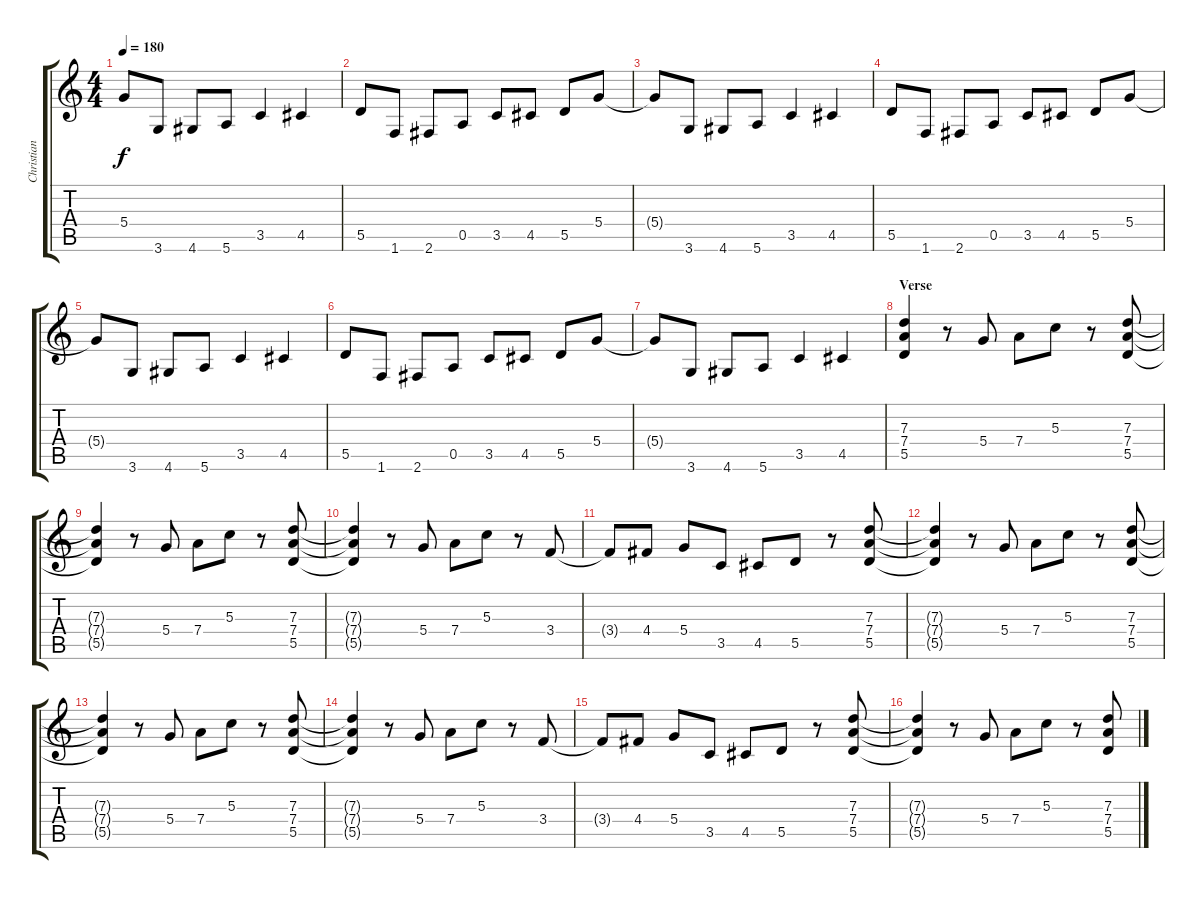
\track ("Christian Livingstone" "Christian ") {instrument overdrivenguitar}
\staff {score tabs}
\tuning (E4 B3 G3 D3 A2 E2) {hide}
\ts (4 4)
\tempo 180
\clef g2
\ks c
5.4{t}.8{dy f} 3.6.8 4.6.8 5.6.8 3.5.4 4.5.4 |
5.5.8 1.6.8 2.6.8 0.5.8 3.5.8 4.5.8 5.5.8 5.4.8 |
5.4{t}.8 3.6.8 4.6.8 5.6.8 3.5.4 4.5.4 |
5.5.8 1.6.8 2.6.8 0.5.8 3.5.8 4.5.8 5.5.8 5.4.8 |
5.4{t}.8 3.6.8 4.6.8 5.6.8 3.5.4 4.5.4 |
5.5.8 1.6.8 2.6.8 0.5.8 3.5.8 4.5.8 5.5.8 5.4.8 |
5.4{t}.8 3.6.8 4.6.8 5.6.8 3.5.4 4.5.4 |
\section ("" "Verse")
(7.3 7.4 5.5).4 r.8 5.4.8 7.4.8 5.3.8 r.8 (7.3 7.4 5.5).8 |
(7.3{t} 7.4{t} 5.5{t}).4 r.8 5.4.8 7.4.8 5.3.8 r.8 (7.3 7.4 5.5).8 |
(7.3{t} 7.4{t} 5.5{t}).4 r.8 5.4.8 7.4.8 5.3.8 r.8 3.4.8 |
3.4{t}.8 4.4.8 5.4.8 3.5.8 4.5.8 5.5.8 r.8 (7.3 7.4 5.5).8 |
(7.3{t} 7.4{t} 5.5{t}).4 r.8 5.4.8 7.4.8 5.3.8 r.8 (7.3 7.4 5.5).8 |
(7.3{t} 7.4{t} 5.5{t}).4 r.8 5.4.8 7.4.8 5.3.8 r.8 (7.3 7.4 5.5).8 |
(7.3{t} 7.4{t} 5.5{t}).4 r.8 5.4.8 7.4.8 5.3.8 r.8 3.4.8 |
3.4{t}.8 4.4.8 5.4.8 3.5.8 4.5.8 5.5.8 r.8 (7.3 7.4 5.5).8 |
(7.3{t} 7.4{t} 5.5{t}).4 r.8 5.4.8 7.4.8 5.3.8 r.8 (7.3 7.4 5.5).8
